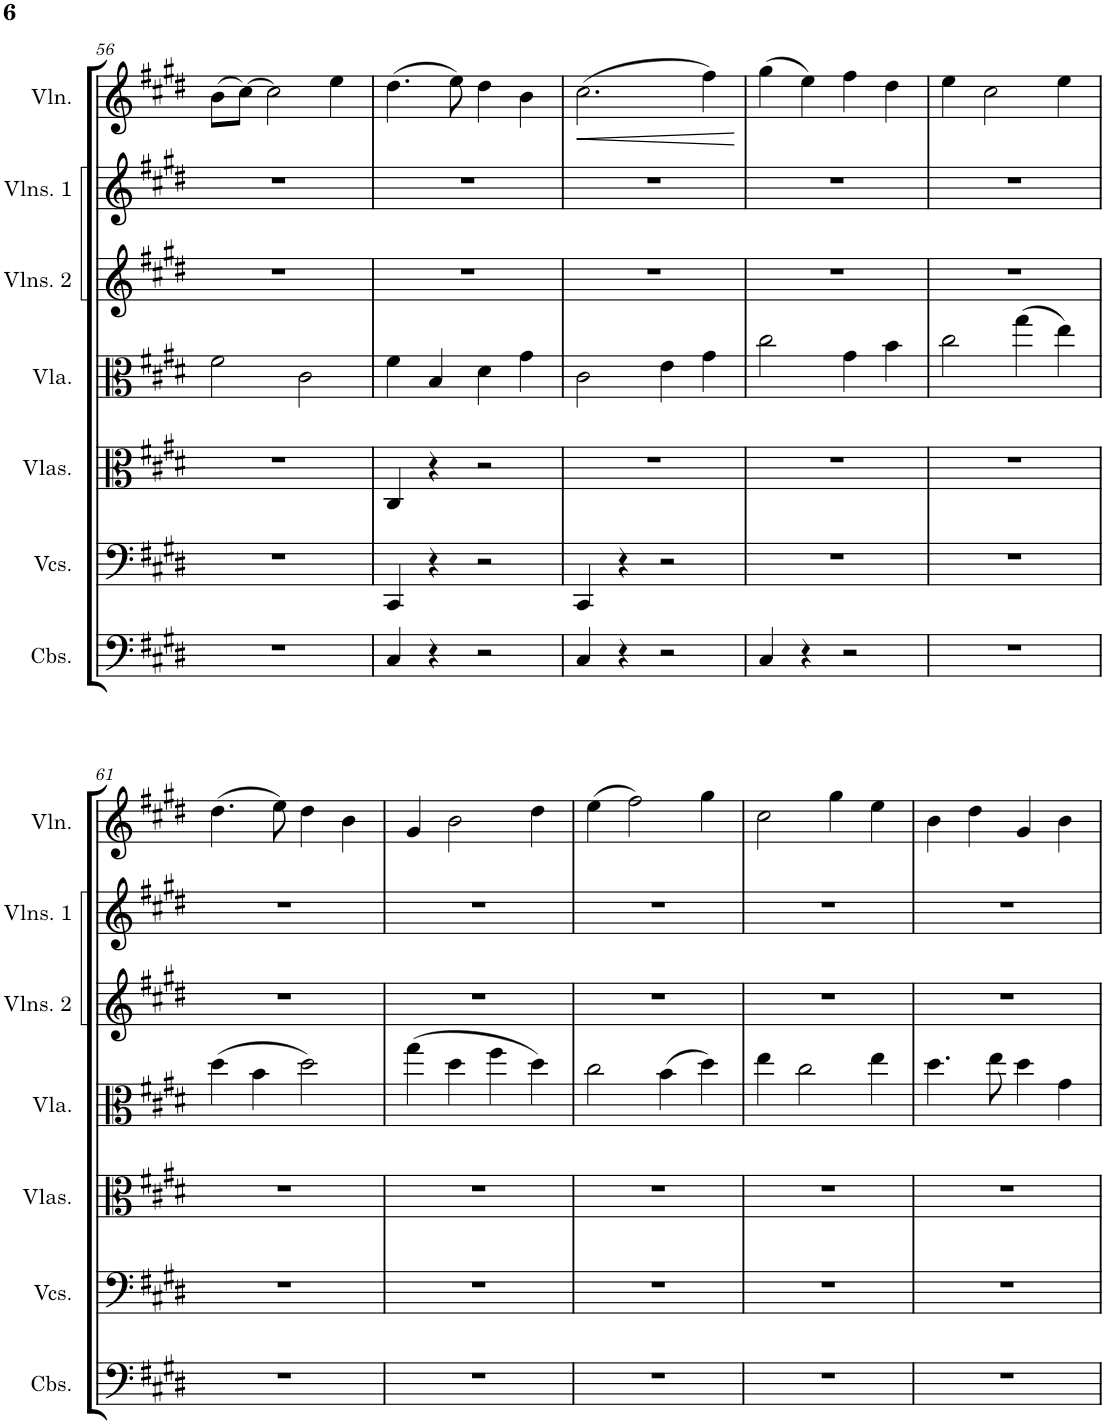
**kern	**kern	**kern	**kern	**kern	**kern	**kern	**dynam
*part7	*part6	*part5	*part4	*part3	*part2	*part1	*part1
*staff7	*staff6	*staff5	*staff4	*staff3	*staff2	*staff1	*staff1
*I"Contrabasses	*I"Violoncellos	*I"Violas	*I"Viola	*I"Violins 2	*I"Violins 1	*I"Violin	*
*I'Cbs.	*I'Vcs.	*I'Vlas.	*I'Vla.	*I'Vlns. 2	*I'Vlns. 1	*I'Vln.	*
!!LO:PB:g=z
*clefF4	*clefF4	*clefC3	*clefC3	*clefG2	*clefG2	*clefG2	*
*Trd7c12	*	*	*	*	*	*	*
*k[f#c#g#d#]	*k[f#c#g#d#]	*k[f#c#g#d#]	*k[f#c#g#d#]	*k[f#c#g#d#]	*k[f#c#g#d#]	*k[f#c#g#d#]	*
*M4/4	*M4/4	*M4/4	*M4/4	*M4/4	*M4/4	*M4/4	*
=56	=56	=56	=56	=56	=56	=56	=56
1r	1r	1r	2f#\	1r	1r	(8b\L	.
.	.	.	.	.	.	[8cc#\J)	.
.	.	.	.	.	.	2cc#\]	.
.	.	.	2c#\	.	.	.	.
.	.	.	.	.	.	4ee\	.
=57	=57	=57	=57	=57	=57	=57	=57
4C#/	4CC#/	4C#/	4f#\	1r	1r	(4.dd#\	.
4r	4r	4r	4B/	.	.	.	.
.	.	.	.	.	.	8ee\)	.
2r	2r	2r	4d#\	.	.	4dd#\	.
.	.	.	4g#\	.	.	4b\	.
=58	=58	=58	=58	=58	=58	=58	=58
!	!	!	!	!	!	!	!LO:HP:b
4C#/	4CC#/	1r	2c#\	1r	1r	(2.cc#\	<
4r	4r	.	.	.	.	.	.
2r	2r	.	4e\	.	.	.	.
.	.	.	4g#\	.	.	4ff#\)	.
.	.	.	.	.	.	.	[
=59	=59	=59	=59	=59	=59	=59	=59
4C#/	1r	1r	2cc#\	1r	1r	(4gg#\	.
4r	.	.	.	.	.	4ee\)	.
2r	.	.	4g#\	.	.	4ff#\	.
.	.	.	4b\	.	.	4dd#\	.
=60	=60	=60	=60	=60	=60	=60	=60
1r	1r	1r	2cc#\	1r	1r	4ee\	.
.	.	.	.	.	.	2cc#\	.
.	.	.	(4gg#\	.	.	.	.
.	.	.	4ee\)	.	.	4ee\	.
!!LO:LB:g=z
=61	=61	=61	=61	=61	=61	=61	=61
1r	1r	1r	(4dd#\	1r	1r	(4.dd#\	.
.	.	.	4b\	.	.	.	.
.	.	.	.	.	.	8ee\)	.
.	.	.	2dd#\)	.	.	4dd#\	.
.	.	.	.	.	.	4b\	.
=62	=62	=62	=62	=62	=62	=62	=62
1r	1r	1r	(4gg#\	1r	1r	4g#/	.
.	.	.	4dd#\	.	.	2b\	.
.	.	.	4ff#\	.	.	.	.
.	.	.	4dd#\)	.	.	4dd#\	.
=63	=63	=63	=63	=63	=63	=63	=63
1r	1r	1r	2cc#\	1r	1r	(4ee\	.
.	.	.	.	.	.	2ff#\)	.
.	.	.	(4b\	.	.	.	.
.	.	.	4dd#\)	.	.	4gg#\	.
=64	=64	=64	=64	=64	=64	=64	=64
1r	1r	1r	4ee\	1r	1r	2cc#\	.
.	.	.	2cc#\	.	.	.	.
.	.	.	.	.	.	4gg#\	.
.	.	.	4ee\	.	.	4ee\	.
=65	=65	=65	=65	=65	=65	=65	=65
1r	1r	1r	4.dd#\	1r	1r	4b\	.
.	.	.	.	.	.	4dd#\	.
.	.	.	8ee\	.	.	.	.
.	.	.	4dd#\	.	.	4g#/	.
.	.	.	4g#\	.	.	4b\	.
=	=	=	=	=	=	=	=
*-	*-	*-	*-	*-	*-	*-	*-
